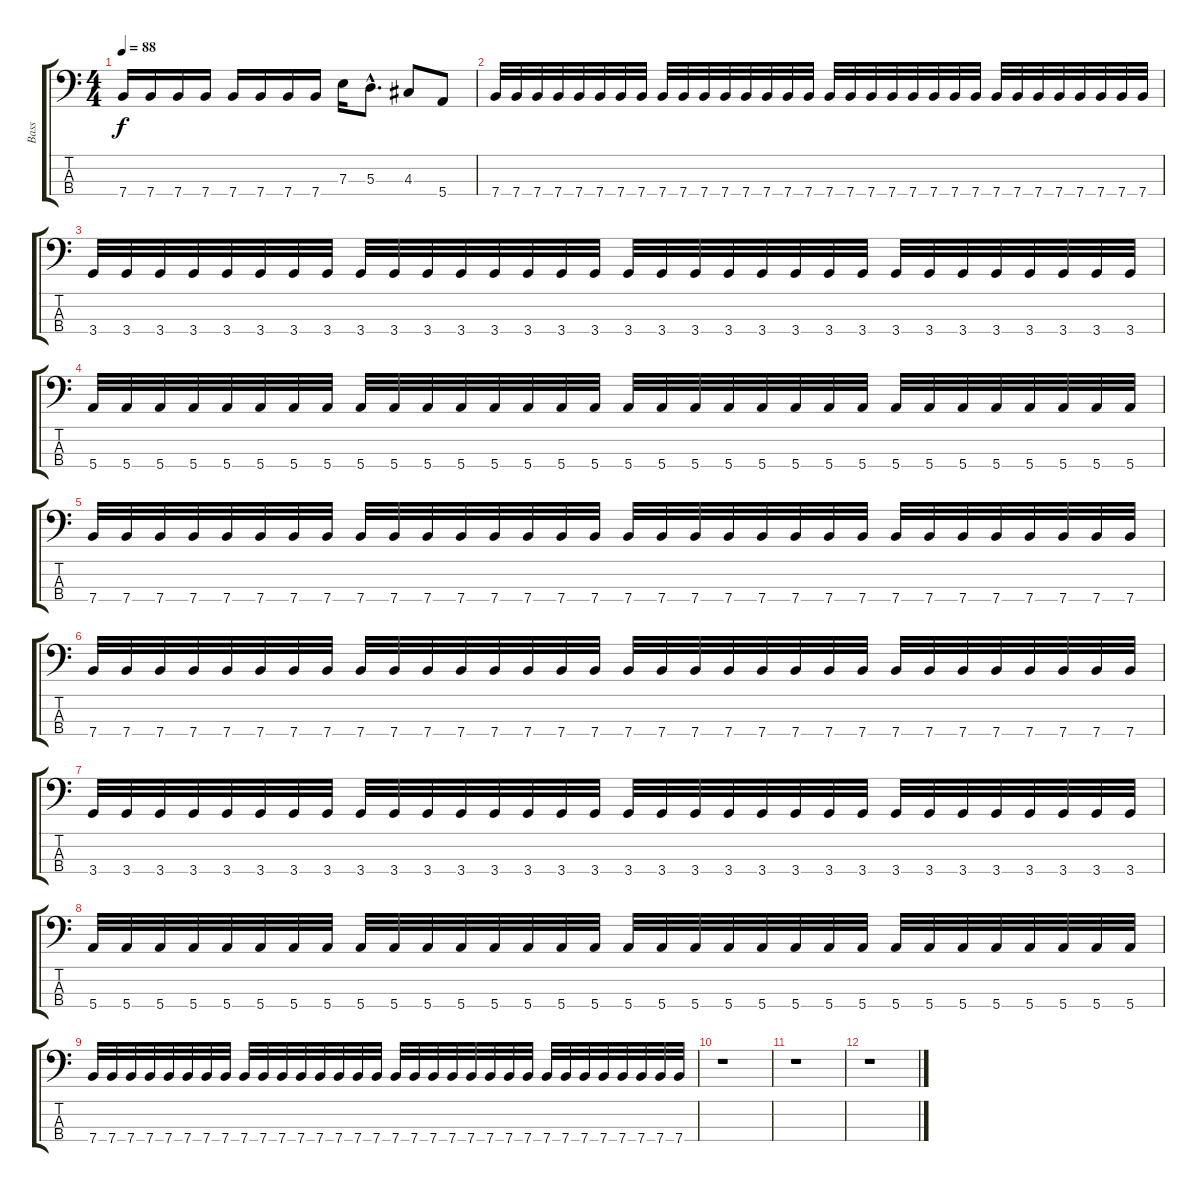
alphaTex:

\track ("Bass" "Bass") {instrument electricbasspick}
\staff {score tabs}
\tuning (G2 D2 A1 E1) {hide}
\ts (4 4)
\tempo 88
\clef f4
\ks c
7.4.16{dy f} 7.4.16 7.4.16 7.4.16 7.4.16 7.4.16 7.4.16 7.4.16 7.3.16 5.3{hac}.8{d} 4.3.8 5.4.8 |
7.4.32 7.4.32 7.4.32 7.4.32 7.4.32 7.4.32 7.4.32 7.4.32 7.4.32 7.4.32 7.4.32 7.4.32 7.4.32 7.4.32 7.4.32 7.4.32 7.4.32 7.4.32 7.4.32 7.4.32 7.4.32 7.4.32 7.4.32 7.4.32 7.4.32 7.4.32 7.4.32 7.4.32 7.4.32 7.4.32 7.4.32 7.4.32 |
3.4.32 3.4.32 3.4.32 3.4.32 3.4.32 3.4.32 3.4.32 3.4.32 3.4.32 3.4.32 3.4.32 3.4.32 3.4.32 3.4.32 3.4.32 3.4.32 3.4.32 3.4.32 3.4.32 3.4.32 3.4.32 3.4.32 3.4.32 3.4.32 3.4.32 3.4.32 3.4.32 3.4.32 3.4.32 3.4.32 3.4.32 3.4.32 |
5.4.32 5.4.32 5.4.32 5.4.32 5.4.32 5.4.32 5.4.32 5.4.32 5.4.32 5.4.32 5.4.32 5.4.32 5.4.32 5.4.32 5.4.32 5.4.32 5.4.32 5.4.32 5.4.32 5.4.32 5.4.32 5.4.32 5.4.32 5.4.32 5.4.32 5.4.32 5.4.32 5.4.32 5.4.32 5.4.32 5.4.32 5.4.32 |
7.4.32 7.4.32 7.4.32 7.4.32 7.4.32 7.4.32 7.4.32 7.4.32 7.4.32 7.4.32 7.4.32 7.4.32 7.4.32 7.4.32 7.4.32 7.4.32 7.4.32 7.4.32 7.4.32 7.4.32 7.4.32 7.4.32 7.4.32 7.4.32 7.4.32 7.4.32 7.4.32 7.4.32 7.4.32 7.4.32 7.4.32 7.4.32 |
7.4.32 7.4.32 7.4.32 7.4.32 7.4.32 7.4.32 7.4.32 7.4.32 7.4.32 7.4.32 7.4.32 7.4.32 7.4.32 7.4.32 7.4.32 7.4.32 7.4.32 7.4.32 7.4.32 7.4.32 7.4.32 7.4.32 7.4.32 7.4.32 7.4.32 7.4.32 7.4.32 7.4.32 7.4.32 7.4.32 7.4.32 7.4.32 |
3.4.32 3.4.32 3.4.32 3.4.32 3.4.32 3.4.32 3.4.32 3.4.32 3.4.32 3.4.32 3.4.32 3.4.32 3.4.32 3.4.32 3.4.32 3.4.32 3.4.32 3.4.32 3.4.32 3.4.32 3.4.32 3.4.32 3.4.32 3.4.32 3.4.32 3.4.32 3.4.32 3.4.32 3.4.32 3.4.32 3.4.32 3.4.32 |
5.4.32 5.4.32 5.4.32 5.4.32 5.4.32 5.4.32 5.4.32 5.4.32 5.4.32 5.4.32 5.4.32 5.4.32 5.4.32 5.4.32 5.4.32 5.4.32 5.4.32 5.4.32 5.4.32 5.4.32 5.4.32 5.4.32 5.4.32 5.4.32 5.4.32 5.4.32 5.4.32 5.4.32 5.4.32 5.4.32 5.4.32 5.4.32 |
7.4.32 7.4.32 7.4.32 7.4.32 7.4.32 7.4.32 7.4.32 7.4.32 7.4.32 7.4.32 7.4.32 7.4.32 7.4.32 7.4.32 7.4.32 7.4.32 7.4.32 7.4.32 7.4.32 7.4.32 7.4.32 7.4.32 7.4.32 7.4.32 7.4.32 7.4.32 7.4.32 7.4.32 7.4.32 7.4.32 7.4.32 7.4.32 |
r.1 |
r.1 |
r.1
